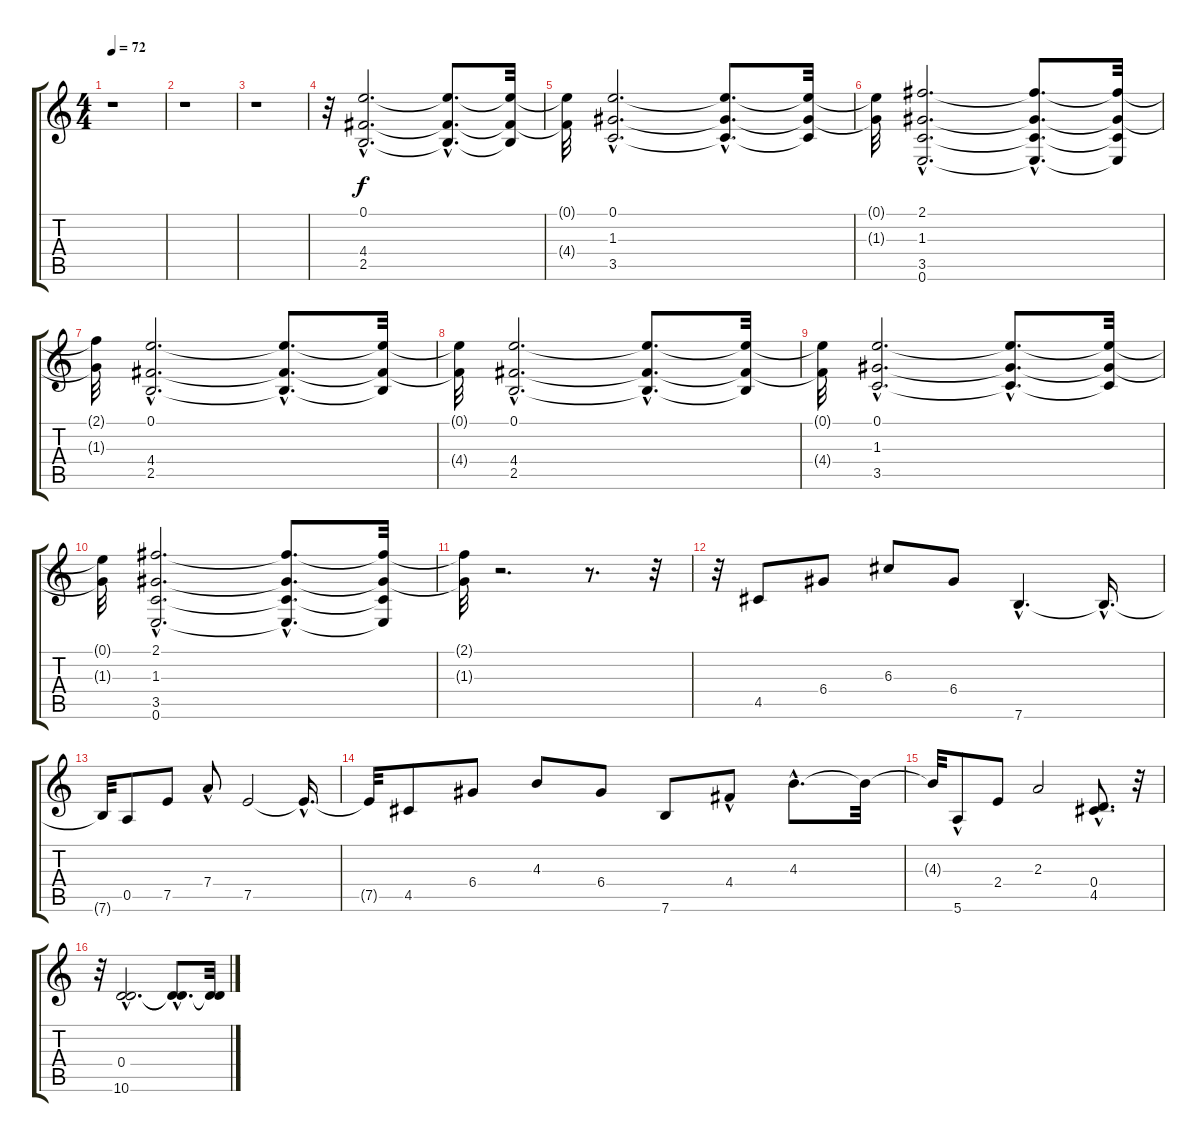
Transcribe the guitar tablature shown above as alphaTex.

\track "" {instrument acousticguitarsteel}
\staff {score tabs}
\tuning (E4 B3 G3 D3 A2 E2) {hide}
\ts (4 4)
\tempo 72
\clef g2
\ks c
r.1{dy f} |
r.1 |
r.1 |
r.32 (0.1{hac} 4.4{hac} 2.5{hac}).2{d} (0.1{hac t} 4.4{hac t} 2.5{hac t}).8{d} (0.1{t} 4.4{t} 2.5{t}).32 |
(0.1{t} 4.4{t}).32 (0.1{hac} 1.3{hac} 3.5{hac}).2{d} (0.1{hac t} 1.3{hac t} 3.5{hac t}).8{d} (0.1{t} 1.3{t} 3.5{t}).32 |
(0.1{t} 1.3{t}).32 (2.1{hac} 1.3{hac} 3.5{hac} 0.6{hac}).2{d} (2.1{hac t} 1.3{hac t} 3.5{hac t} 0.6{hac t}).8{d} (2.1{t} 1.3{t} 3.5{t} 0.6{t}).32 |
(2.1{t} 1.3{t}).32 (0.1{hac} 4.4{hac} 2.5{hac}).2{d} (0.1{hac t} 4.4{hac t} 2.5{hac t}).8{d} (0.1{t} 4.4{t} 2.5{t}).32 |
(0.1{t} 4.4{t}).32 (0.1{hac} 4.4{hac} 2.5{hac}).2{d} (0.1{hac t} 4.4{hac t} 2.5{hac t}).8{d} (0.1{t} 4.4{t} 2.5{t}).32 |
(0.1{t} 4.4{t}).32 (0.1{hac} 1.3{hac} 3.5{hac}).2{d} (0.1{hac t} 1.3{hac t} 3.5{hac t}).8{d} (0.1{t} 1.3{t} 3.5{t}).32 |
(0.1{t} 1.3{t}).32 (2.1{hac} 1.3{hac} 3.5{hac} 0.6{hac}).2{d} (2.1{hac t} 1.3{hac t} 3.5{hac t} 0.6{hac t}).8{d} (2.1{t} 1.3{t} 3.5{t} 0.6{t}).32 |
(2.1{t} 1.3{t}).32 r.2{d} r.8{d} r.32 |
r.32 4.5.8{volume 9} 6.4.8 6.3.8 6.4.8 7.6{hac}.4{d} 7.6{hac t}.16{d} |
7.6{t}.32 0.5.8 7.5.8 7.4{hac}.8 7.5.2 7.5{hac t}.16{d} |
7.5{t}.32 4.5.8 6.4.8 4.3.8 6.4.8 7.6.8 4.4{hac}.8 4.3{hac}.8{d} 4.3{t}.32 |
4.3{t}.32 5.6{hac}.8 2.4.8 2.3.2 (0.4{hac} 4.5).8{d} r.32 |
r.32 (0.4{hac} 10.6{hac}).2{d} (0.4{hac t} 10.6{hac t}).8{d} (0.4{t} 10.6{t}).32
